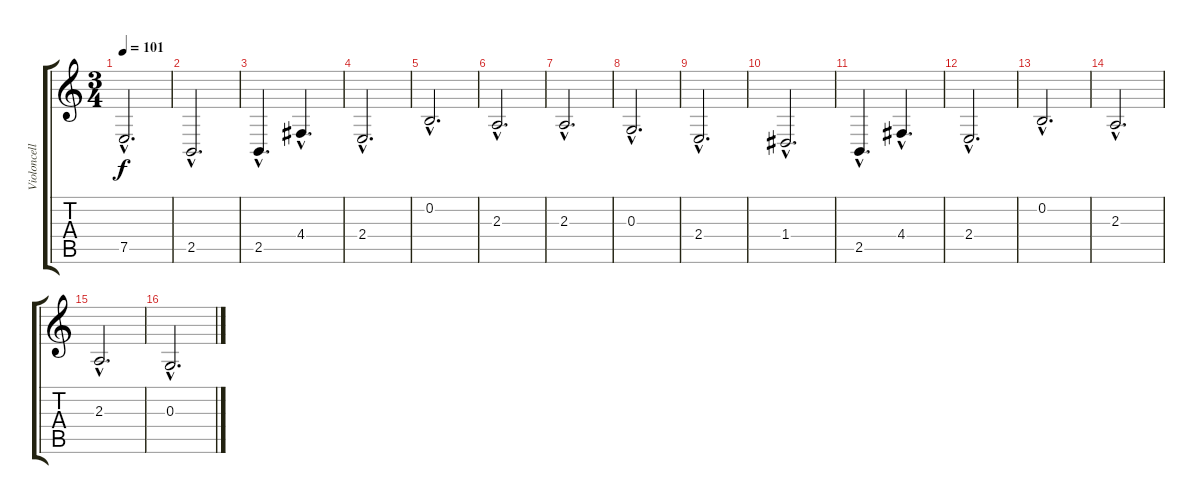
\track ("Violoncelle" "Violoncell") {instrument cello}
\staff {score tabs}
\tuning (E4 B3 G3 D3 A2 E2) {hide}
\ts (3 4)
\tempo 101
\clef g2
\ks c
7.5{hac}.2{d dy f instrument cello} |
2.5{hac}.2{d} |
2.5{hac}.4{d} 4.4{hac}.4{d} |
2.4{hac}.2{d} |
0.2{hac}.2{d} |
2.3{hac}.2{d} |
2.3{hac}.2{d} |
0.3{hac}.2{d} |
2.4{hac}.2{d} |
1.4{hac}.2{d} |
2.5{hac}.4{d} 4.4{hac}.4{d} |
2.4{hac}.2{d} |
0.2{hac}.2{d} |
2.3{hac}.2{d} |
2.3{hac}.2{d} |
0.3{hac}.2{d}
